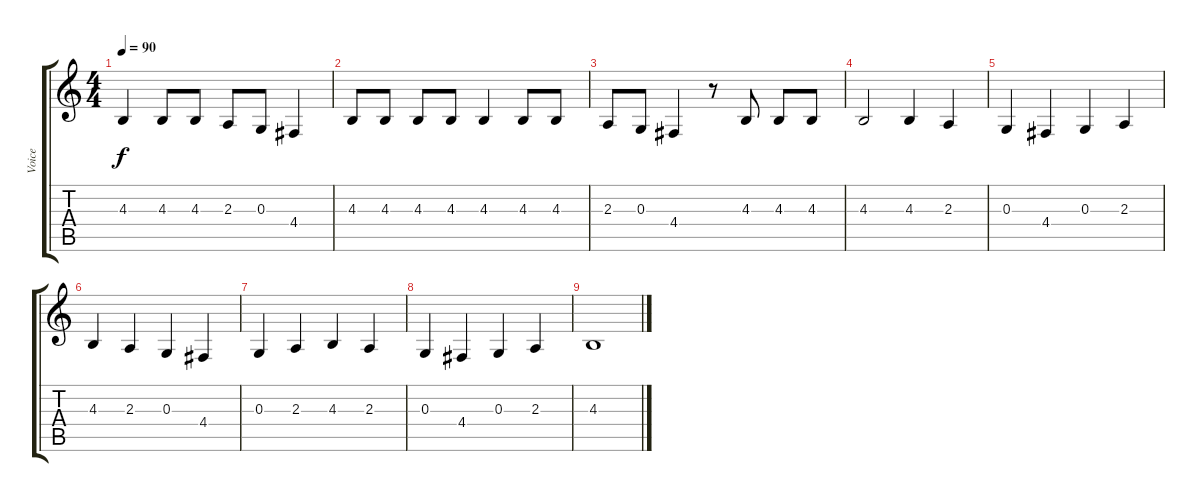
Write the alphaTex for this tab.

\track ("Voice" "Voice") {instrument tenorsax}
\staff {score tabs}
\tuning (E4 B3 G3 D3 A2 E2) {hide}
\ts (4 4)
\tempo 90
\clef g2
\ks c
4.3.4{dy f} 4.3.8 4.3.8 2.3.8 0.3.8 4.4.4 |
4.3.8 4.3.8 4.3.8 4.3.8 4.3.4 4.3.8 4.3.8 |
2.3.8 0.3.8 4.4.4 r.8 4.3.8 4.3.8 4.3.8 |
4.3.2 4.3.4 2.3.4 |
0.3.4 4.4.4 0.3.4 2.3.4 |
4.3.4 2.3.4 0.3.4 4.4.4 |
0.3.4 2.3.4 4.3.4 2.3.4 |
0.3.4 4.4.4 0.3.4 2.3.4 |
4.3.1
